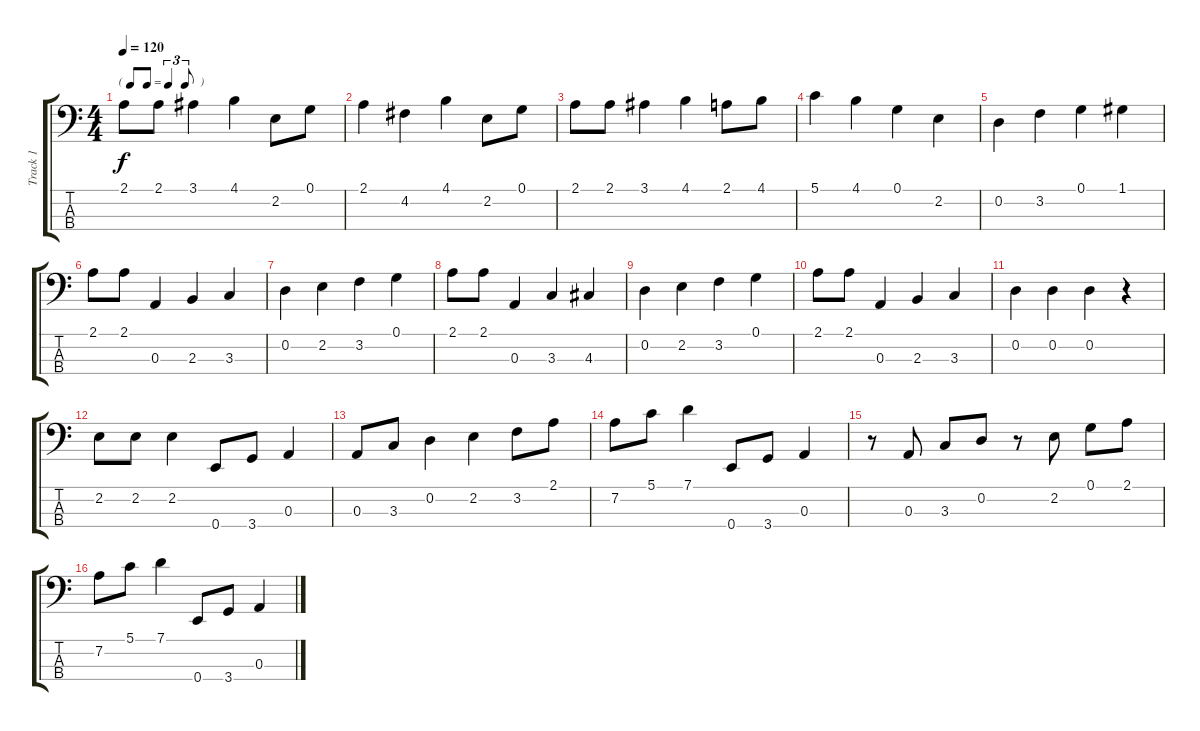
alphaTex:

\track ("Track 1" "Track 1") {instrument electricbassfinger}
\staff {score tabs}
\tuning (G2 D2 A1 E1) {hide}
\ts (4 4)
\tf triplet8th
\tempo 120
\clef f4
\ks c
2.1.8{dy f} 2.1.8 3.1.4 4.1.4 2.2.8 0.1.8 |
2.1.4 4.2.4 4.1.4 2.2.8 0.1.8 |
2.1.8 2.1.8 3.1.4 4.1.4 2.1.8 4.1.8 |
5.1.4 4.1.4 0.1.4 2.2.4 |
0.2.4 3.2.4 0.1.4 1.1.4 |
2.1.8 2.1.8 0.3.4 2.3.4 3.3.4 |
0.2.4 2.2.4 3.2.4 0.1.4 |
2.1.8 2.1.8 0.3.4 3.3.4 4.3.4 |
0.2.4 2.2.4 3.2.4 0.1.4 |
2.1.8 2.1.8 0.3.4 2.3.4 3.3.4 |
0.2.4 0.2.4 0.2.4 r.4 |
2.2.8 2.2.8 2.2.4 0.4.8 3.4.8 0.3.4 |
0.3.8 3.3.8 0.2.4 2.2.4 3.2.8 2.1.8 |
7.2.8 5.1.8 7.1.4 0.4.8 3.4.8 0.3.4 |
r.8 0.3.8 3.3.8 0.2.8 r.8 2.2.8 0.1.8 2.1.8 |
7.2.8 5.1.8 7.1.4 0.4.8 3.4.8 0.3.4
